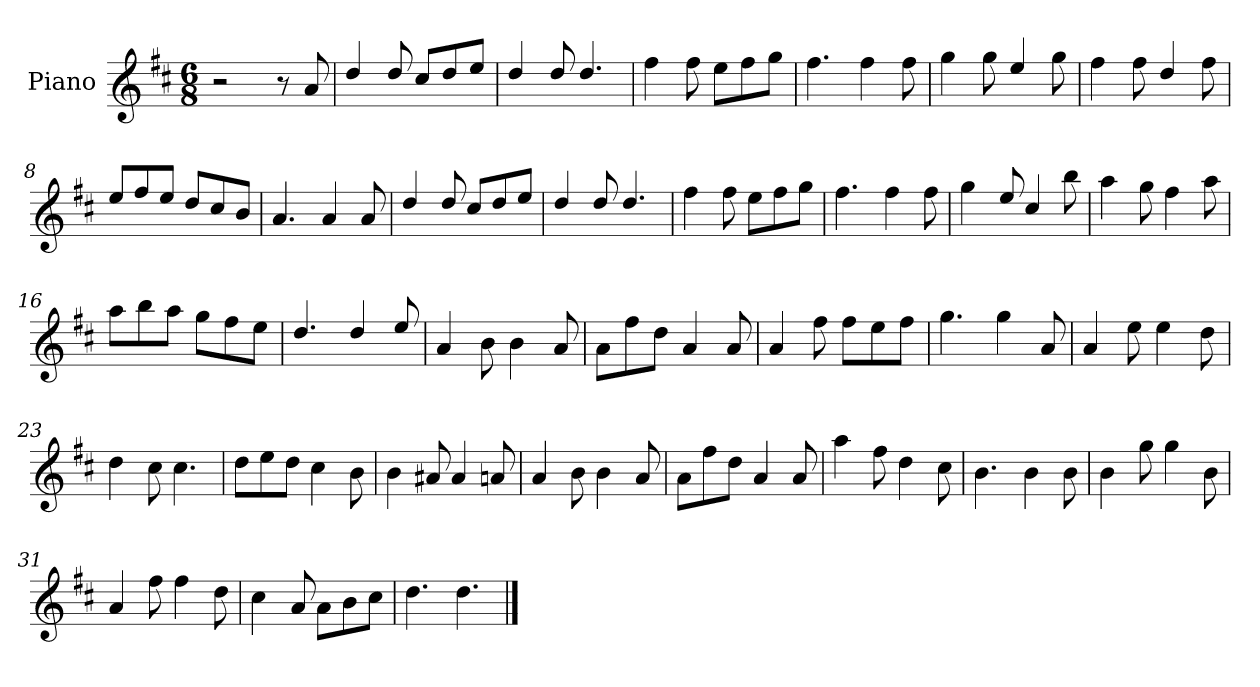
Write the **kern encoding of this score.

**kern
*part1
*staff1
*I"Piano
*I'Pno
*clefG2
*k[f#c#]
*M6/8
=1
2r
8r
8a/
=2
4dd/
8dd/
8cc#/L
8dd/
8ee/J
=3
4dd/
8dd/
4.dd/
=4
4ff#\
8ff#\
8ee\L
8ff#\
8gg\J
=5
4.ff#\
4ff#\
8ff#\
=6
4gg\
8gg\
4ee/
8gg\
=7
4ff#\
8ff#\
4dd/
8ff#\
=8
8ee/L
8ff#/
8ee/J
8dd/L
8cc#/
8b/J
=9
4.a/
4a/
8a/
=10
4dd/
8dd/
8cc#/L
8dd/
8ee/J
=11
4dd/
8dd/
4.dd/
=12
4ff#\
8ff#\
8ee\L
8ff#\
8gg\J
=13
4.ff#\
4ff#\
8ff#\
=14
4gg\
8ee/
4cc#/
8bb\
=15
4aa\
8gg\
4ff#\
8aa\
=16
8aa\L
8bb\
8aa\J
8gg\L
8ff#\
8ee\J
=17
4.dd/
4dd/
8ee/
=18
4a/
8b\
4b\
8a/
=19
8a\L
8ff#\
8dd\J
4a/
8a/
=20
4a/
8ff#\
8ff#\L
8ee\
8ff#\J
=21
4.gg\
4gg\
8a/
=22
4a/
8ee\
4ee\
8dd\
=23
4dd\
8cc#\
4.cc#\
=24
8dd\L
8ee\
8dd\J
4cc#\
8b\
=25
4b\
8a#X/
4a#/
8an/
=26
4a/
8b\
4b\
8a/
=27
8a\L
8ff#\
8dd\J
4a/
8a/
=28
4aa\
8ff#\
4dd\
8cc#\
=29
4.b\
4b\
8b\
=30
4b\
8gg\
4gg\
8b\
=31
4a/
8ff#\
4ff#\
8dd\
=32
4cc#\
8a/
8a\L
8b\
8cc#\J
=33
4.dd\
4.dd\
==
*-
